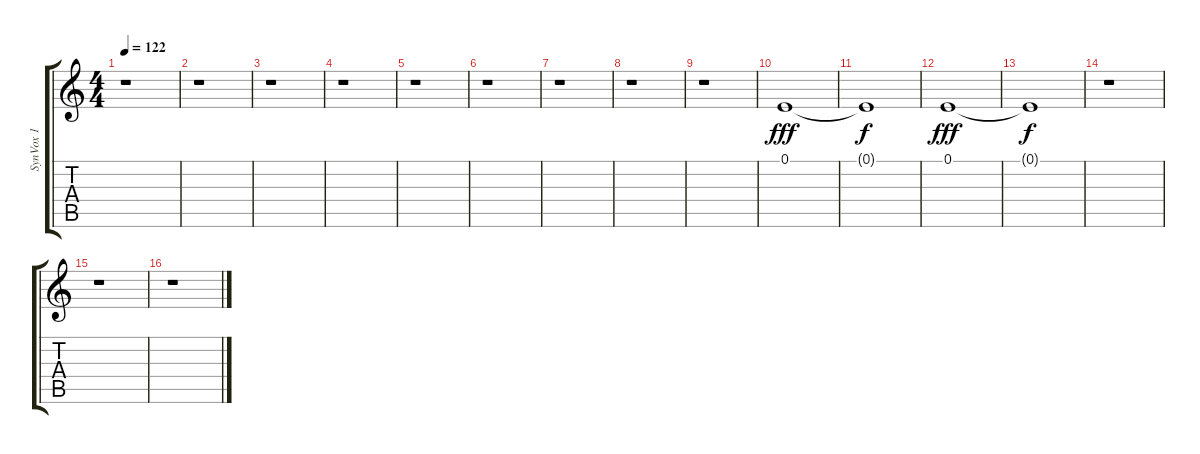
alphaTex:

\track ("SynVox 1" "SynVox 1") {instrument synthvoice}
\staff {score tabs}
\tuning (E4 B3 G3 D3 A2 E2) {hide}
\ts (4 4)
\tempo 122
\clef g2
\ks c
r.1{dy f} |
r.1 |
r.1 |
r.1 |
r.1 |
r.1 |
r.1 |
r.1 |
r.1 |
0.1.1{dy fff} |
0.1{t}.1{dy f} |
0.1.1{dy fff} |
0.1{t}.1{dy f} |
r.1 |
r.1 |
r.1
